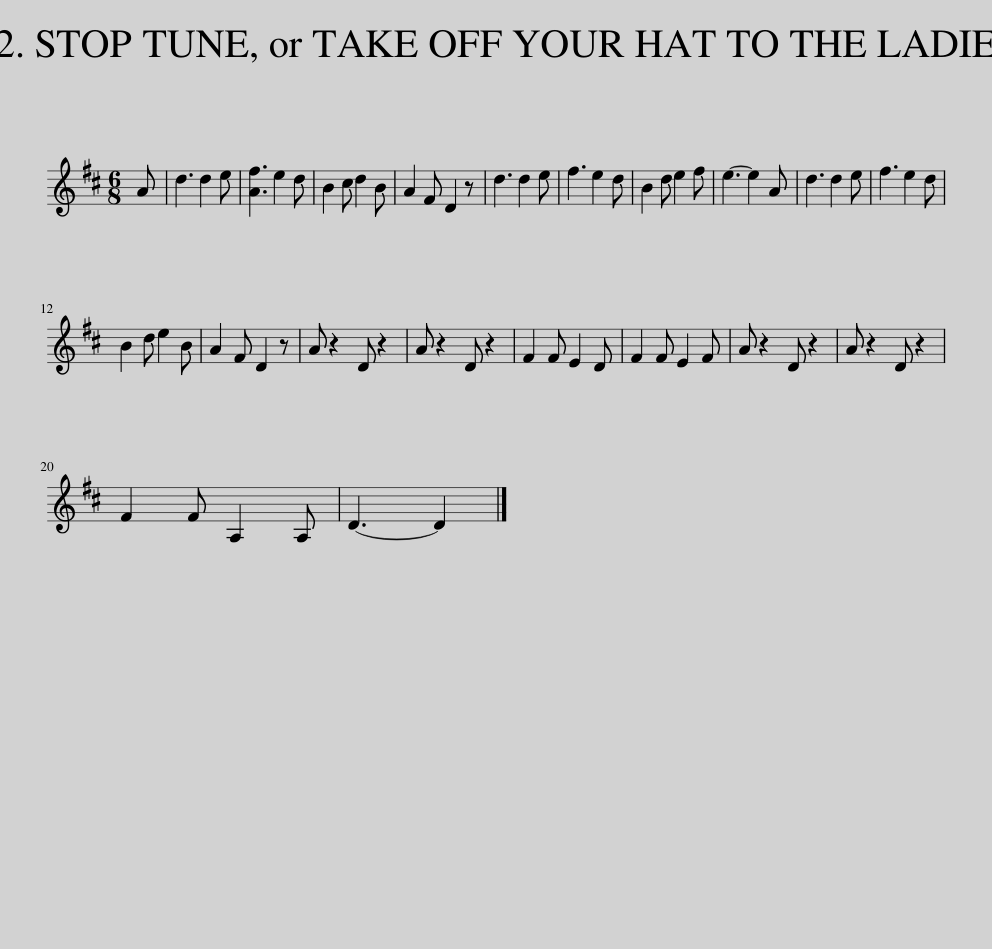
X:1
L:1/8
M:6/8
I:linebreak $
K:D
V:1 treble
V:1
 A | d3 d2 e | [Af]3 e2 d | B2 c d2 B | A2 F D2 z | %5
 d3 d2 e | f3 e2 d | B2 d e2 f | e3- e2 A | d3 d2 e | %10
 f3 e2 d |$ B2 d e2 B | A2 F D2 z | A z2 D z2 | A z2 D z2 | %15
 F2 F E2 D | F2 F E2 F | A z2 D z2 | A z2 D z2 |$ F2 F A,2 A, | %20
 D3- D2 |] %21
